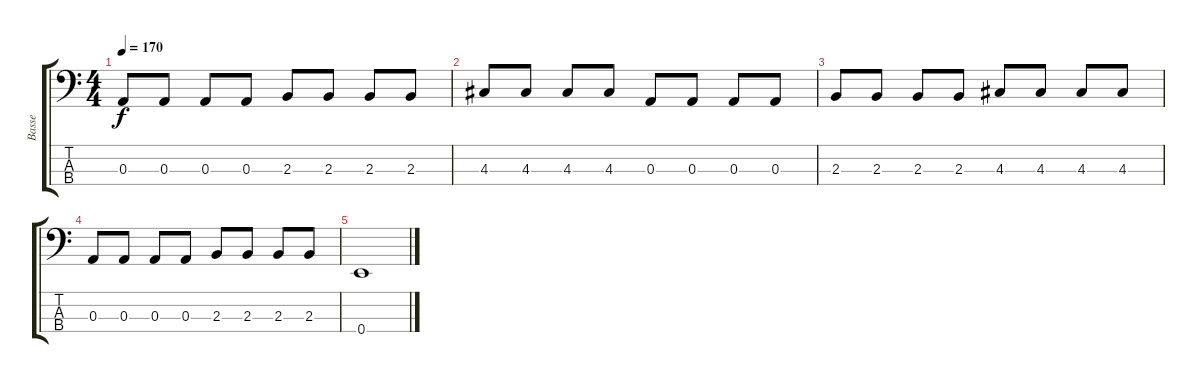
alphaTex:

\track ("Basse" "Basse") {instrument electricbasspick}
\staff {score tabs}
\tuning (G2 D2 A1 E1) {hide}
\ts (4 4)
\tempo 170
\clef f4
\ks c
0.3.8{dy f} 0.3.8 0.3.8 0.3.8 2.3.8 2.3.8 2.3.8 2.3.8 |
4.3.8 4.3.8 4.3.8 4.3.8 0.3.8 0.3.8 0.3.8 0.3.8 |
2.3.8 2.3.8 2.3.8 2.3.8 4.3.8 4.3.8 4.3.8 4.3.8 |
0.3.8 0.3.8 0.3.8 0.3.8 2.3.8 2.3.8 2.3.8 2.3.8 |
0.4.1{volume 0}
